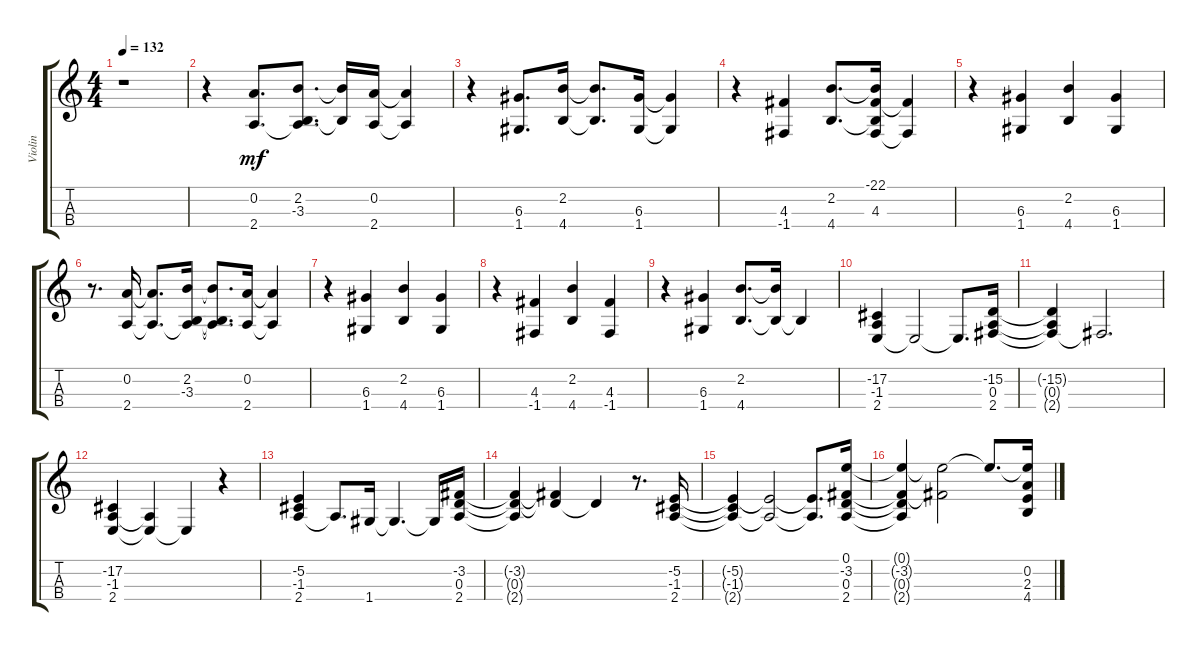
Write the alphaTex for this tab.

\track ("Violin" "Violin") {instrument stringensemble1}
\staff {score tabs}
\tuning (E5 A4 D4 G3) {hide}
\ts (4 4)
\tempo 132
\clef g2
\ks aminor
r.1{dy mf instrument stringensemble1} |
r.4 (0.2 2.4).8{d} (2.2 -3.3 2.4{t}).8{d} (2.2{t} -3.3{t}).16 (0.2 2.4).16 (0.2{t} 2.4{t}).4 |
r.4 (6.3 1.4).8{d} (2.2 4.4).16 (2.2{t} 4.4{t}).8{d} (6.3 1.4).16 (6.3{t} 1.4{t}).4 |
r.4 (4.3 -1.4).4 (2.2 4.4).8{d} (-22.1 2.2{t} 4.3 4.4{t}).16 (-22.1{t} 4.3{t}).4 |
r.4 (6.3 1.4).4 (2.2 4.4).4 (6.3 1.4).4 |
r.8{d} (0.2 2.4).16 (0.2{t} 2.4{t}).8{d} (2.2 -3.3 2.4{t}).16 (2.2{t} -3.3{t} 2.4{t}).8{d} (0.2 2.4).16 (0.2{t} 2.4{t}).4 |
r.4 (6.3 1.4).4 (2.2 4.4).4 (6.3 1.4).4 |
r.4 (4.3 -1.4).4 (2.2 4.4).4 (4.3 -1.4).4 |
r.4 (6.3 1.4).4 (2.2 4.4).8{d} (2.2{t} 4.4{t}).16 4.4{t}.4 |
(-17.2 -1.3 2.4).4 -17.2{t}.2 -17.2{t}.8{d} (-15.2 0.3 2.4).16 |
(-15.2{t} 0.3{t} 2.4{t}).4 -15.2{t}.2{d} |
(-17.2 -1.3 2.4).4 (-17.2{t} 2.4{t}).4 -17.2{t}.4 r.4 |
(-5.2 -1.3 2.4).4 2.4{t}.8{d} 1.4.16 1.4{t}.4{d} 1.4{t}.16 (-3.2 0.3 2.4).16 |
(-3.2{t} 0.3{t} 2.4{t}).4 (-3.2{t} 0.3{t}).4 0.3{t}.4 r.8{d} (-5.2 -1.3 2.4).16 |
(-5.2{t} -1.3{t} 2.4{t}).4 (-5.2{t} 2.4{t}).2 (-5.2{t} 2.4{t}).8{d} (0.1 -3.2 0.3 2.4).16 |
(0.1{t} -3.2{t} 0.3{t} 2.4{t}).4 (0.1{t} -3.2{t}).2 0.1{t}.8{d} (0.1{t} 0.2 2.3 4.4).16
